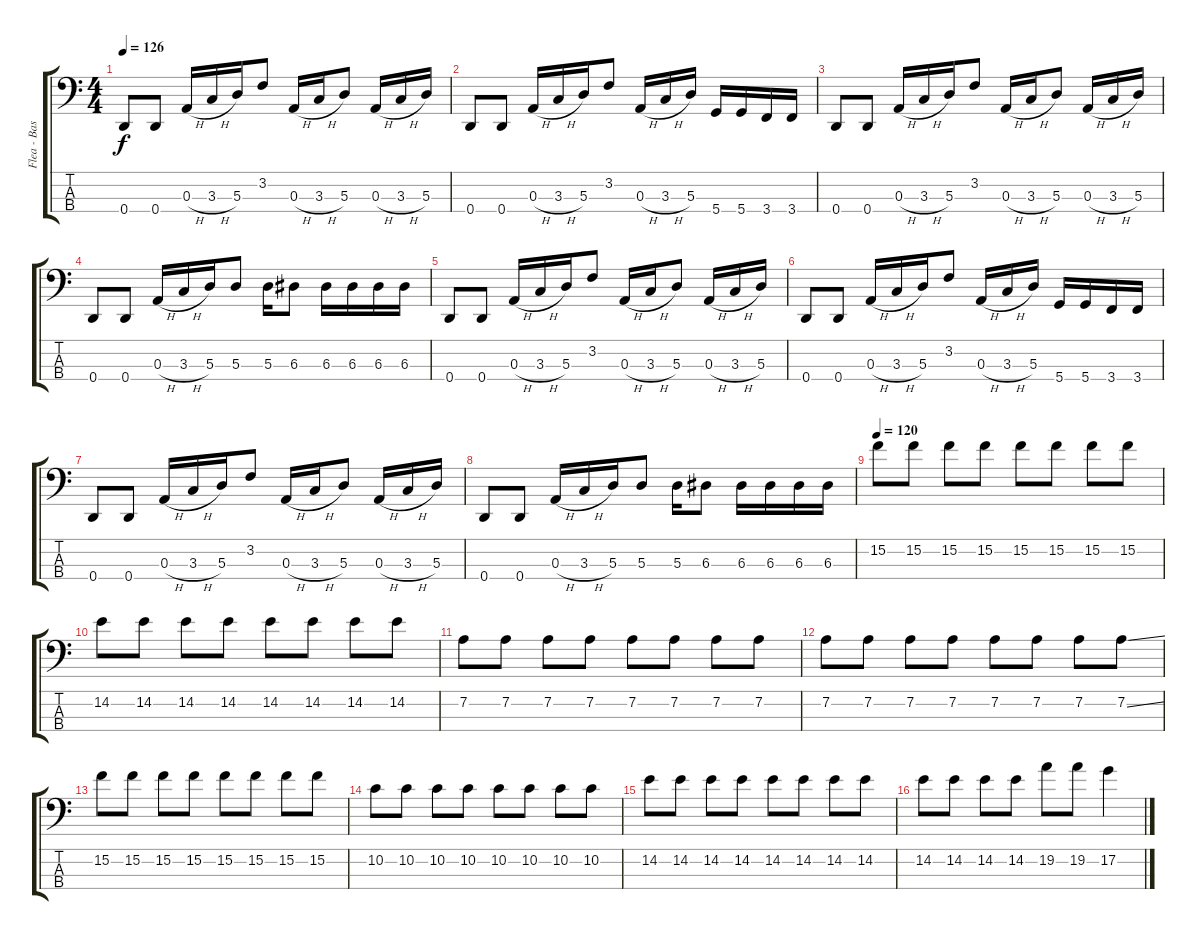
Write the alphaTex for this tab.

\track ("Flea - Bass" "Flea - Bas") {instrument electricbassfinger}
\staff {score tabs}
\tuning (G2 D2 A1 D1) {hide}
\ts (4 4)
\tempo 126
\clef f4
\ks c
0.4.8{dy f} 0.4.8 0.3{h}.16 3.3{h}.16 5.3.16 3.2.8 0.3{h}.16 3.3{h}.16 5.3.8 0.3{h}.16 3.3{h}.16 5.3.16 |
0.4.8 0.4.8 0.3{h}.16 3.3{h}.16 5.3.16 3.2.8 0.3{h}.16 3.3{h}.16 5.3.16 5.4.16 5.4.16 3.4.16 3.4.16 |
0.4.8 0.4.8 0.3{h}.16 3.3{h}.16 5.3.16 3.2.8 0.3{h}.16 3.3{h}.16 5.3.8 0.3{h}.16 3.3{h}.16 5.3.16 |
0.4.8 0.4.8 0.3{h}.16 3.3{h}.16 5.3.16 5.3.8 5.3.16 6.3.8 6.3.16 6.3.16 6.3.16 6.3.16 |
0.4.8 0.4.8 0.3{h}.16 3.3{h}.16 5.3.16 3.2.8 0.3{h}.16 3.3{h}.16 5.3.8 0.3{h}.16 3.3{h}.16 5.3.16 |
0.4.8 0.4.8 0.3{h}.16 3.3{h}.16 5.3.16 3.2.8 0.3{h}.16 3.3{h}.16 5.3.16 5.4.16 5.4.16 3.4.16 3.4.16 |
0.4.8 0.4.8 0.3{h}.16 3.3{h}.16 5.3.16 3.2.8 0.3{h}.16 3.3{h}.16 5.3.8 0.3{h}.16 3.3{h}.16 5.3.16 |
0.4.8 0.4.8 0.3{h}.16 3.3{h}.16 5.3.16 5.3.8 5.3.16 6.3.8 6.3.16 6.3.16 6.3.16 6.3.16 |
\tempo 120
15.2.8 15.2.8 15.2.8 15.2.8 15.2.8 15.2.8 15.2.8 15.2.8 |
14.2.8 14.2.8 14.2.8 14.2.8 14.2.8 14.2.8 14.2.8 14.2.8 |
7.2.8 7.2.8 7.2.8 7.2.8 7.2.8 7.2.8 7.2.8 7.2.8 |
7.2.8 7.2.8 7.2.8 7.2.8 7.2.8 7.2.8 7.2.8 7.2{ss}.8 |
15.2.8 15.2.8 15.2.8 15.2.8 15.2.8 15.2.8 15.2.8 15.2.8 |
10.2.8 10.2.8 10.2.8 10.2.8 10.2.8 10.2.8 10.2.8 10.2.8 |
14.2.8 14.2.8 14.2.8 14.2.8 14.2.8 14.2.8 14.2.8 14.2.8 |
14.2.8 14.2.8 14.2.8 14.2.8 19.2.8 19.2.8 17.2{ss}.4
